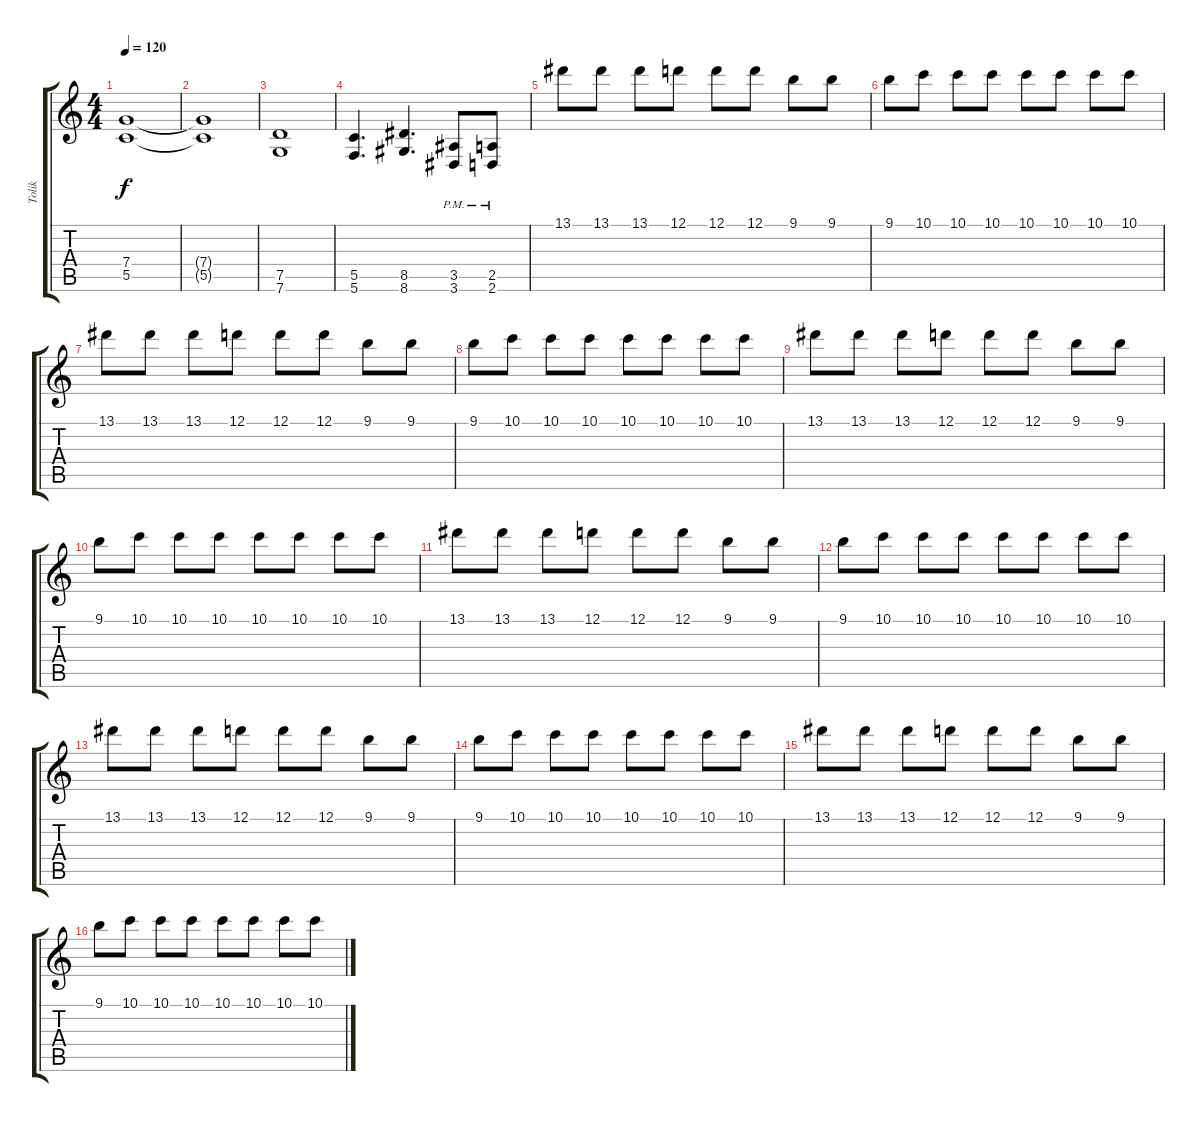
\track ("Tolik" "Tolik") {instrument distortionguitar}
\staff {score tabs}
\tuning (D4 A3 F3 C3 G2 C2) {hide}
\ts (4 4)
\tempo 120
\clef g2
\ks c
(7.4 5.5).1{dy f} |
(7.4{t} 5.5{t}).1 |
(7.5 7.6).1 |
(5.5 5.6).4{d} (8.5 8.6).4{d} (3.5{pm} 3.6{pm}).8 (2.5{pm} 2.6{pm}).8 |
13.1.8 13.1.8 13.1.8 12.1.8 12.1.8 12.1.8 9.1.8 9.1.8 |
9.1.8 10.1.8 10.1.8 10.1.8 10.1.8 10.1.8 10.1.8 10.1.8 |
13.1.8 13.1.8 13.1.8 12.1.8 12.1.8 12.1.8 9.1.8 9.1.8 |
9.1.8 10.1.8 10.1.8 10.1.8 10.1.8 10.1.8 10.1.8 10.1.8 |
13.1.8 13.1.8 13.1.8 12.1.8 12.1.8 12.1.8 9.1.8 9.1.8 |
9.1.8 10.1.8 10.1.8 10.1.8 10.1.8 10.1.8 10.1.8 10.1.8 |
13.1.8 13.1.8 13.1.8 12.1.8 12.1.8 12.1.8 9.1.8 9.1.8 |
9.1.8 10.1.8 10.1.8 10.1.8 10.1.8 10.1.8 10.1.8 10.1.8 |
13.1.8 13.1.8 13.1.8 12.1.8 12.1.8 12.1.8 9.1.8 9.1.8 |
9.1.8 10.1.8 10.1.8 10.1.8 10.1.8 10.1.8 10.1.8 10.1.8 |
13.1.8 13.1.8 13.1.8 12.1.8 12.1.8 12.1.8 9.1.8 9.1.8 |
9.1.8 10.1.8 10.1.8 10.1.8 10.1.8 10.1.8 10.1.8 10.1.8
